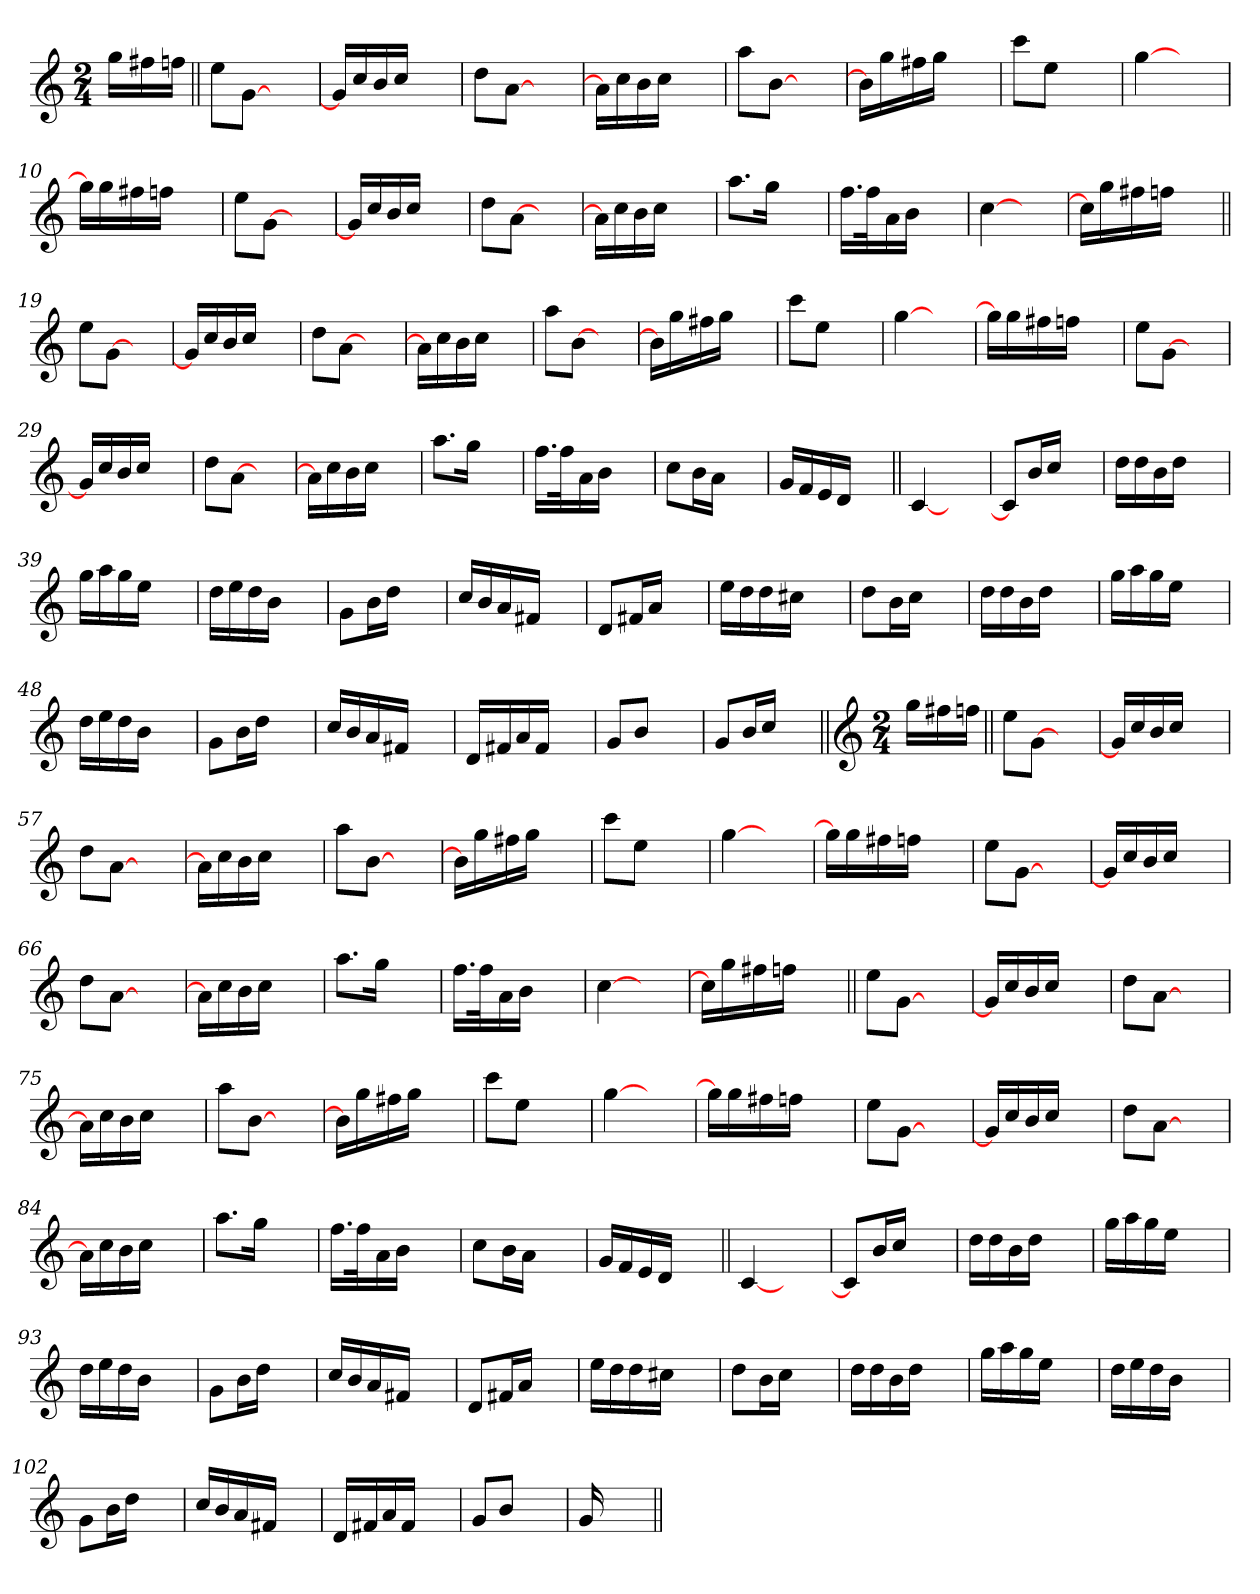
**kern
*part1
*staff1
*clefG2
*k[]
*M2/4
=1
16gg\LL
16ff#X\
16ffn\JJ
=2||
8ee\L
[8g\J
4ryy
=3
16g/LL]
16cc/
16b/
16cc/JJ
4ryy
=4
8dd\L
[8a\J
4ryy
=5
16a\LL]
16cc\
16b\
16cc\JJ
4ryy
=6
8aa\L
[8b\J
4ryy
=7
16b\LL]
16gg\
16ff#X\
16gg\JJ
4ryy
=8
8ccc\L
8ee\J
4ryy
=9
[4gg\
4ryy
!!LO:LB:g=z
=10
16gg\LL]
16gg\
16ff#X\
16ffn\JJ
4ryy
=11
8ee\L
[8g\J
4ryy
=12
16g/LL]
16cc/
16b/
16cc/JJ
4ryy
=13
8dd\L
[8a\J
4ryy
=14
16a\LL]
16cc\
16b\
16cc\JJ
4ryy
=15
8.aa\L
16gg\Jk
4ryy
=16
16.ff\LL
32ff\K
16a\
16b\JJ
4ryy
=17
[4cc\
4ryy
!!LO:LB:g=z
=18
16cc\LL]
16gg\
16ff#X\
16ffn\JJ
4ryy
=19||
8ee\L
[8g\J
4ryy
=20
16g/LL]
16cc/
16b/
16cc/JJ
4ryy
=21
8dd\L
[8a\J
4ryy
=22
16a\LL]
16cc\
16b\
16cc\JJ
4ryy
=23
8aa\L
[8b\J
4ryy
=24
16b\LL]
16gg\
16ff#X\
16gg\JJ
4ryy
=25
8ccc\L
8ee\J
4ryy
=26
[4gg\
4ryy
!!LO:LB:g=z
=27
16gg\LL]
16gg\
16ff#X\
16ffn\JJ
4ryy
=28
8ee\L
[8g\J
4ryy
=29
16g/LL]
16cc/
16b/
16cc/JJ
4ryy
=30
8dd\L
[8a\J
4ryy
=31
16a\LL]
16cc\
16b\
16cc\JJ
4ryy
=32
8.aa\L
16gg\Jk
4ryy
=33
16.ff\LL
32ff\K
16a\
16b\JJ
4ryy
=34
8cc\L
16b\L
16a\JJ
4ryy
!!LO:LB:g=z
=35
16g/LL
16f/
16e/
16d/JJ
4ryy
=36||
[4c/
4ryy
=37
8c/L]
16b/L
16cc/JJ
4ryy
=38
16dd\LL
16dd\
16b\
16dd\JJ
4ryy
=39
16gg\LL
16aa\
16gg\
16ee\JJ
4ryy
=40
16dd\LL
16ee\
16dd\
16b\JJ
4ryy
=41
8g\L
16b\L
16dd\JJ
4ryy
=42
16cc/LL
16b/
16a/
16f#X/JJ
4ryy
!!LO:LB:g=z
=43
8d/L
16f#X/L
16a/JJ
4ryy
=44
16ee\LL
16dd\
16dd\
16cc#X\JJ
4ryy
=45
8dd\L
16b\L
16cc\JJ
4ryy
=46
16dd\LL
16dd\
16b\
16dd\JJ
4ryy
=47
16gg\LL
16aa\
16gg\
16ee\JJ
4ryy
=48
16dd\LL
16ee\
16dd\
16b\JJ
4ryy
=49
8g\L
16b\L
16dd\JJ
4ryy
=50
16cc/LL
16b/
16a/
16f#X/JJ
4ryy
!!LO:LB:g=z
=51
16d/LL
16f#X/
16a/
16f#/JJ
4ryy
=52
8g/L
8b/J
4ryy
=53
8g/L
16b/L
16cc/JJ
4ryy
=54||
*clefG2
*M2/4
16gg\LL
16ff#X\
16ffn\JJ
=55||
8ee\L
[8g\J
4ryy
=56
16g/LL]
16cc/
16b/
16cc/JJ
4ryy
=57
8dd\L
[8a\J
4ryy
=58
16a\LL]
16cc\
16b\
16cc\JJ
4ryy
!!LO:LB:g=z
=59
8aa\L
[8b\J
4ryy
=60
16b\LL]
16gg\
16ff#X\
16gg\JJ
4ryy
=61
8ccc\L
8ee\J
4ryy
=62
[4gg\
4ryy
=63
16gg\LL]
16gg\
16ff#X\
16ffn\JJ
4ryy
=64
8ee\L
[8g\J
4ryy
=65
16g/LL]
16cc/
16b/
16cc/JJ
4ryy
=66
8dd\L
[8a\J
4ryy
=67
16a\LL]
16cc\
16b\
16cc\JJ
4ryy
!!LO:LB:g=z
=68
8.aa\L
16gg\Jk
4ryy
=69
16.ff\LL
32ff\K
16a\
16b\JJ
4ryy
=70
[4cc\
4ryy
=71
16cc\LL]
16gg\
16ff#X\
16ffn\JJ
4ryy
=72||
8ee\L
[8g\J
4ryy
=73
16g/LL]
16cc/
16b/
16cc/JJ
4ryy
=74
8dd\L
[8a\J
4ryy
=75
16a\LL]
16cc\
16b\
16cc\JJ
4ryy
=76
8aa\L
[8b\J
4ryy
!!LO:LB:g=z
=77
16b\LL]
16gg\
16ff#X\
16gg\JJ
4ryy
=78
8ccc\L
8ee\J
4ryy
=79
[4gg\
4ryy
=80
16gg\LL]
16gg\
16ff#X\
16ffn\JJ
4ryy
=81
8ee\L
[8g\J
4ryy
=82
16g/LL]
16cc/
16b/
16cc/JJ
4ryy
=83
8dd\L
[8a\J
4ryy
=84
16a\LL]
16cc\
16b\
16cc\JJ
4ryy
=85
8.aa\L
16gg\Jk
4ryy
!!LO:PB:g=z
=86
16.ff\LL
32ff\K
16a\
16b\JJ
4ryy
=87
8cc\L
16b\L
16a\JJ
4ryy
=88
16g/LL
16f/
16e/
16d/JJ
4ryy
=89||
[4c/
4ryy
=90
8c/L]
16b/L
16cc/JJ
4ryy
=91
16dd\LL
16dd\
16b\
16dd\JJ
4ryy
=92
16gg\LL
16aa\
16gg\
16ee\JJ
4ryy
=93
16dd\LL
16ee\
16dd\
16b\JJ
4ryy
=94
8g\L
16b\L
16dd\JJ
4ryy
!!LO:LB:g=z
=95
16cc/LL
16b/
16a/
16f#X/JJ
4ryy
=96
8d/L
16f#X/L
16a/JJ
4ryy
=97
16ee\LL
16dd\
16dd\
16cc#X\JJ
4ryy
=98
8dd\L
16b\L
16cc\JJ
4ryy
=99
16dd\LL
16dd\
16b\
16dd\JJ
4ryy
=100
16gg\LL
16aa\
16gg\
16ee\JJ
4ryy
=101
16dd\LL
16ee\
16dd\
16b\JJ
4ryy
=102
8g\L
16b\L
16dd\JJ
4ryy
!!LO:LB:g=z
=103
16cc/LL
16b/
16a/
16f#X/JJ
4ryy
=104
16d/LL
16f#X/
16a/
16f#/JJ
4ryy
=105
8g/L
8b/J
4ryy
=106
16g/
4..ryy
=||
*-
